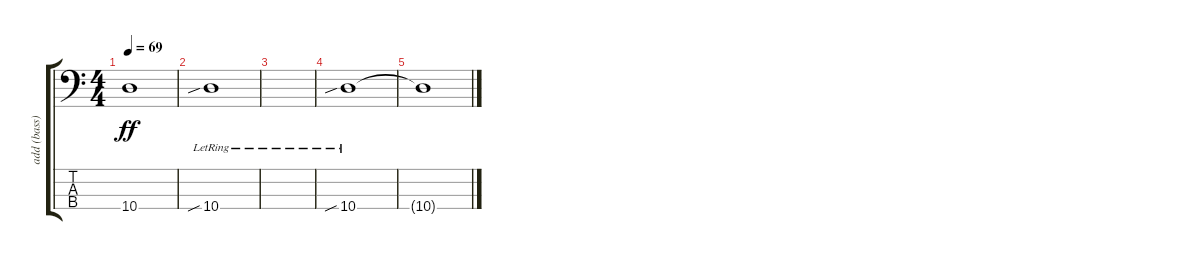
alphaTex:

\track ("add (bass)" "add (bass)") {instrument electricbassfinger}
\staff {score tabs}
\tuning (G2 D2 A1 E1) {hide}
\ts (4 4)
\tempo 69
\clef f4
\ks c
10.4{t}.1{dy ff} |
10.4{sib lr}.1 |
|
10.4{sib lr}.1 |
10.4{t}.1
